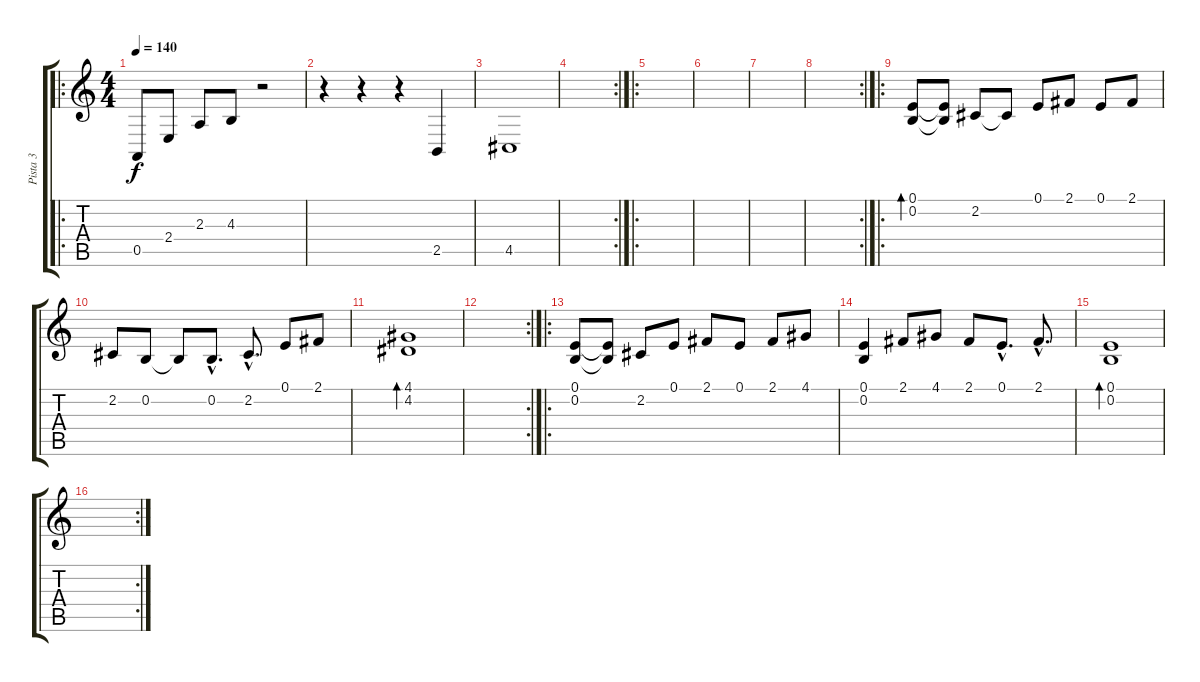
\track ("Pista 3" "Pista 3") {instrument acousticgrandpiano}
\staff {score tabs}
\tuning (E4 B3 G3 D3 A2 E2) {hide}
\ro
\ts (4 4)
\tempo 140
\clef g2
\ks c
0.5.8{dy f} 2.4.8 2.3.8 4.3.8 r.2 |
r.4 r.4 r.4 2.5.4 |
4.5.1 |
\rc 2
|
\ro
|
|
|
\rc 2
|
\ro
(0.1 0.2).8{bd 480} (0.1{t} 0.2{t}).8 2.2.8 2.2{t}.8 0.1.8 2.1.8 0.1.8 2.1.8 |
2.2.8 0.2.8 0.2{t}.8 0.2{hac}.8{d} 2.2{hac}.8{d} 0.1.8 2.1.8 |
(4.1 4.2).1{bd 480} |
\rc 2
|
\ro
(0.1 0.2).8 (0.1{t} 0.2{t}).8 2.2.8 0.1.8 2.1.8 0.1.8 2.1.8 4.1.8 |
(0.1 0.2).4 2.1.8 4.1.8 2.1.8 0.1{hac}.8{d} 2.1{hac}.8{d} |
(0.1 0.2).1{bd 480} |
\rc 2
